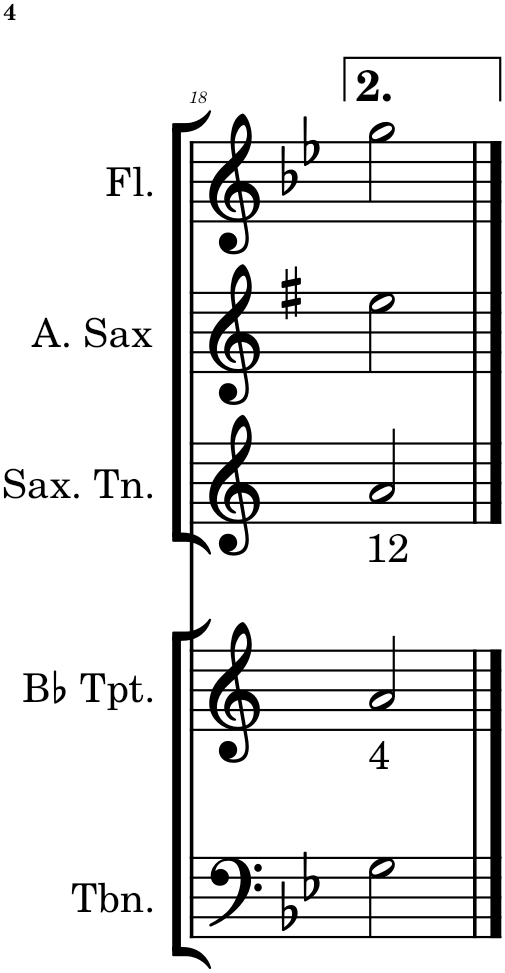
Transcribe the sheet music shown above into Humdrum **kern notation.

**kern	**kern	**kern	**kern	**kern
*part5	*part4	*part3	*part2	*part1
*staff5	*staff4	*staff3	*staff2	*staff1
*I"Trombone	*I"Bb Trumpet	*I"Saxofone Tenor	*I"Saxofone Alto	*I"Flauta Transversal
*I'Tbn.	*I'Bb Tpt.	*I'Sax. Tn.	*	*I'Fl.
!!LO:PB:g=z
*clefF4	*clefG2	*clefG2	*clefG2	*clefG2
*	*Trd1c2	*Trd8c14	*Trd5c9	*
*k[b-e-]	*k[]	*k[]	*k[f#]	*k[b-e-]
*M2/4	*M2/4	*M2/4	*M2/4	*M2/4
=18	=18	=18	=18	=18
!	!LO:TX:a:t=12	!	!	!
!LO:TX:a:t=4	!	!	!	!
2G\	2a/	2a/	2ee\	2gg\
==	==	==	==	==
*-	*-	*-	*-	*-
